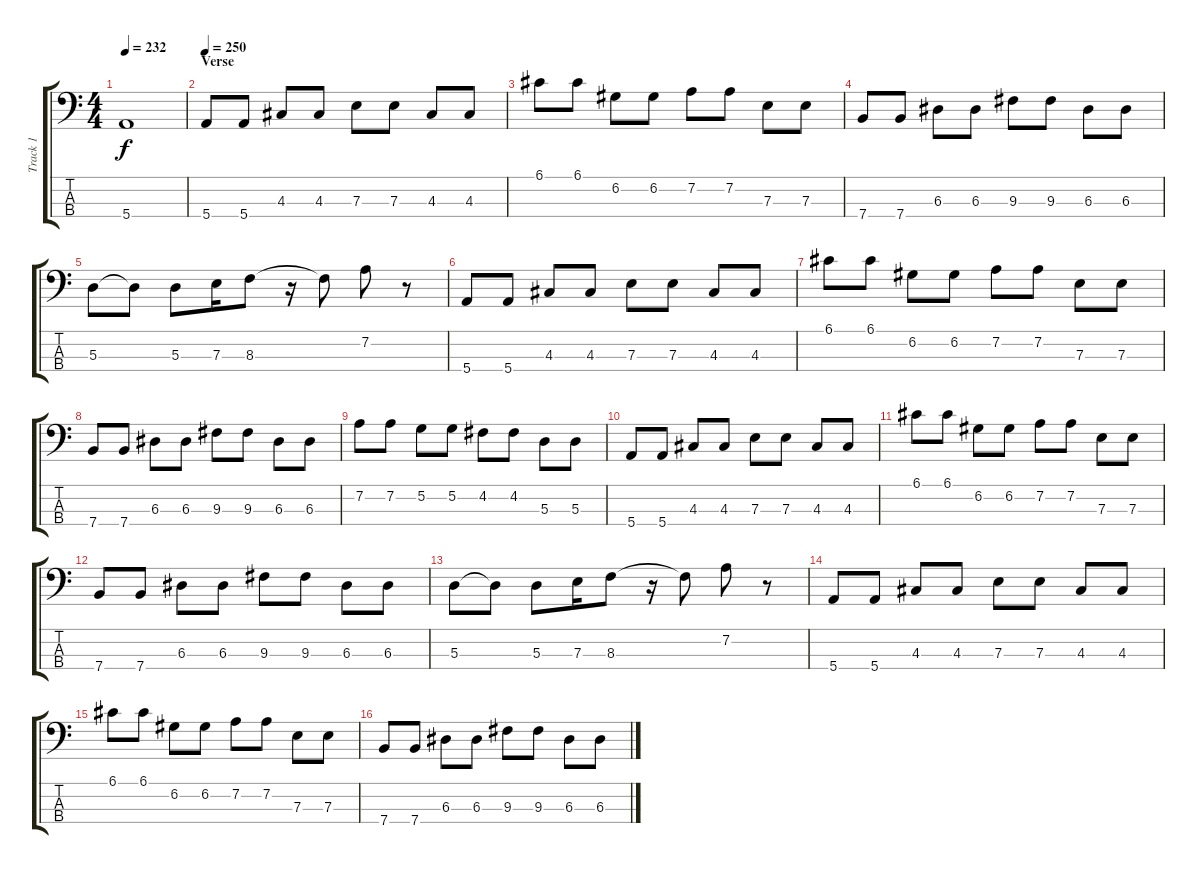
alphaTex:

\track ("Track 1" "Track 1") {instrument electricbasspick}
\staff {score tabs}
\tuning (G2 D2 A1 E1) {hide}
\ts (4 4)
\tempo 232
\clef f4
\ks c
5.4.1{dy f} |
\section ("" "Verse")
\tempo 250
5.4.8 5.4.8 4.3.8 4.3.8 7.3.8 7.3.8 4.3.8 4.3.8 |
6.1.8 6.1.8 6.2.8 6.2.8 7.2.8 7.2.8 7.3.8 7.3.8 |
7.4.8 7.4.8 6.3.8 6.3.8 9.3.8 9.3.8 6.3.8 6.3.8 |
5.3.8 5.3{t}.8 5.3.8 7.3.16 8.3.8 r.16 8.3{t}.8 7.2.8 r.8 |
5.4.8 5.4.8 4.3.8 4.3.8 7.3.8 7.3.8 4.3.8 4.3.8 |
6.1.8 6.1.8 6.2.8 6.2.8 7.2.8 7.2.8 7.3.8 7.3.8 |
7.4.8 7.4.8 6.3.8 6.3.8 9.3.8 9.3.8 6.3.8 6.3.8 |
7.2.8 7.2.8 5.2.8 5.2.8 4.2.8 4.2.8 5.3.8 5.3.8 |
5.4.8 5.4.8 4.3.8 4.3.8 7.3.8 7.3.8 4.3.8 4.3.8 |
6.1.8 6.1.8 6.2.8 6.2.8 7.2.8 7.2.8 7.3.8 7.3.8 |
7.4.8 7.4.8 6.3.8 6.3.8 9.3.8 9.3.8 6.3.8 6.3.8 |
5.3.8 5.3{t}.8 5.3.8 7.3.16 8.3.8 r.16 8.3{t}.8 7.2.8 r.8 |
5.4.8 5.4.8 4.3.8 4.3.8 7.3.8 7.3.8 4.3.8 4.3.8 |
6.1.8 6.1.8 6.2.8 6.2.8 7.2.8 7.2.8 7.3.8 7.3.8 |
7.4.8 7.4.8 6.3.8 6.3.8 9.3.8 9.3.8 6.3.8 6.3.8
